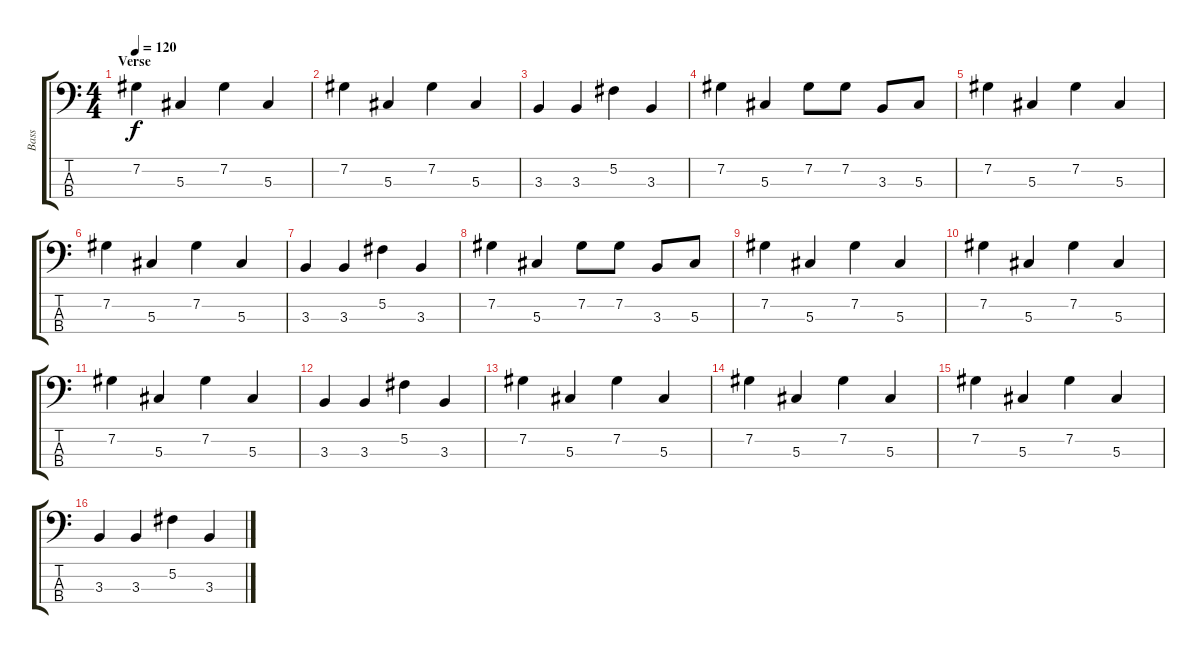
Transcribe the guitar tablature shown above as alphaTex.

\track ("Bass" "Bass") {instrument electricbassfinger}
\staff {score tabs}
\tuning (Gb2 Db2 Ab1 Db1) {hide}
\ts (4 4)
\section ("" "Verse")
\tempo 120
\clef f4
\ks c
7.2.4{dy f} 5.3.4 7.2.4 5.3.4 |
7.2.4 5.3.4 7.2.4 5.3.4 |
3.3.4 3.3.4 5.2.4 3.3.4 |
7.2.4 5.3.4 7.2.8 7.2.8 3.3.8 5.3.8 |
7.2.4 5.3.4 7.2.4 5.3.4 |
7.2.4 5.3.4 7.2.4 5.3.4 |
3.3.4 3.3.4 5.2.4 3.3.4 |
7.2.4 5.3.4 7.2.8 7.2.8 3.3.8 5.3.8 |
7.2.4 5.3.4 7.2.4 5.3.4 |
7.2.4 5.3.4 7.2.4 5.3.4 |
7.2.4 5.3.4 7.2.4 5.3.4 |
3.3.4 3.3.4 5.2.4 3.3.4 |
7.2.4 5.3.4 7.2.4 5.3.4 |
7.2.4 5.3.4 7.2.4 5.3.4 |
7.2.4 5.3.4 7.2.4 5.3.4 |
3.3.4 3.3.4 5.2.4 3.3.4
